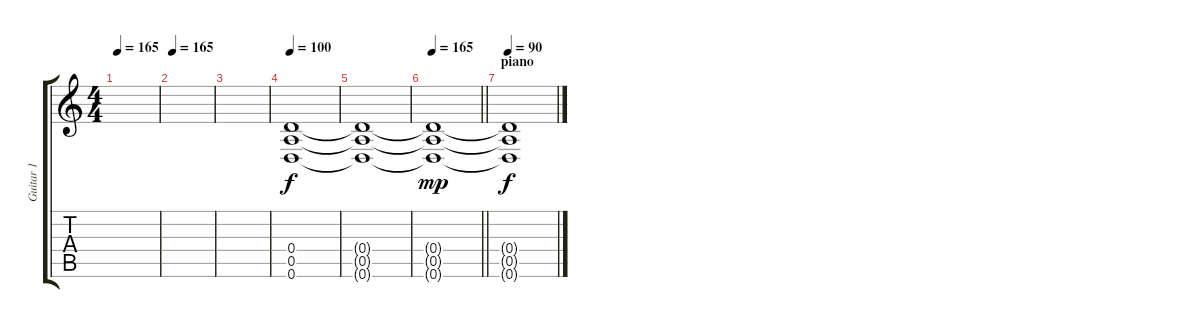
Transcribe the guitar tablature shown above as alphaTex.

\track ("Guitar 1" "Guitar 1") {instrument overdrivenguitar}
\staff {score tabs}
\tuning (E4 B3 G3 D3 A2 D2) {hide}
\ts (4 4)
\tempo 165
\clef g2
\ks c
|
\tempo 165
|
|
\tempo 100
(0.4 0.5 0.6).1 |
(0.4{t} 0.5{t} 0.6{t}).1{dy f volume 6} |
\tempo 165
\barLineRight lightlight
(0.4{t} 0.5{t} 0.6{t}).1{dy mp volume 3} |
\section ("" "piano")
\tempo 90
(0.4{t} 0.5{t} 0.6{t}).1{dy f volume 0}
